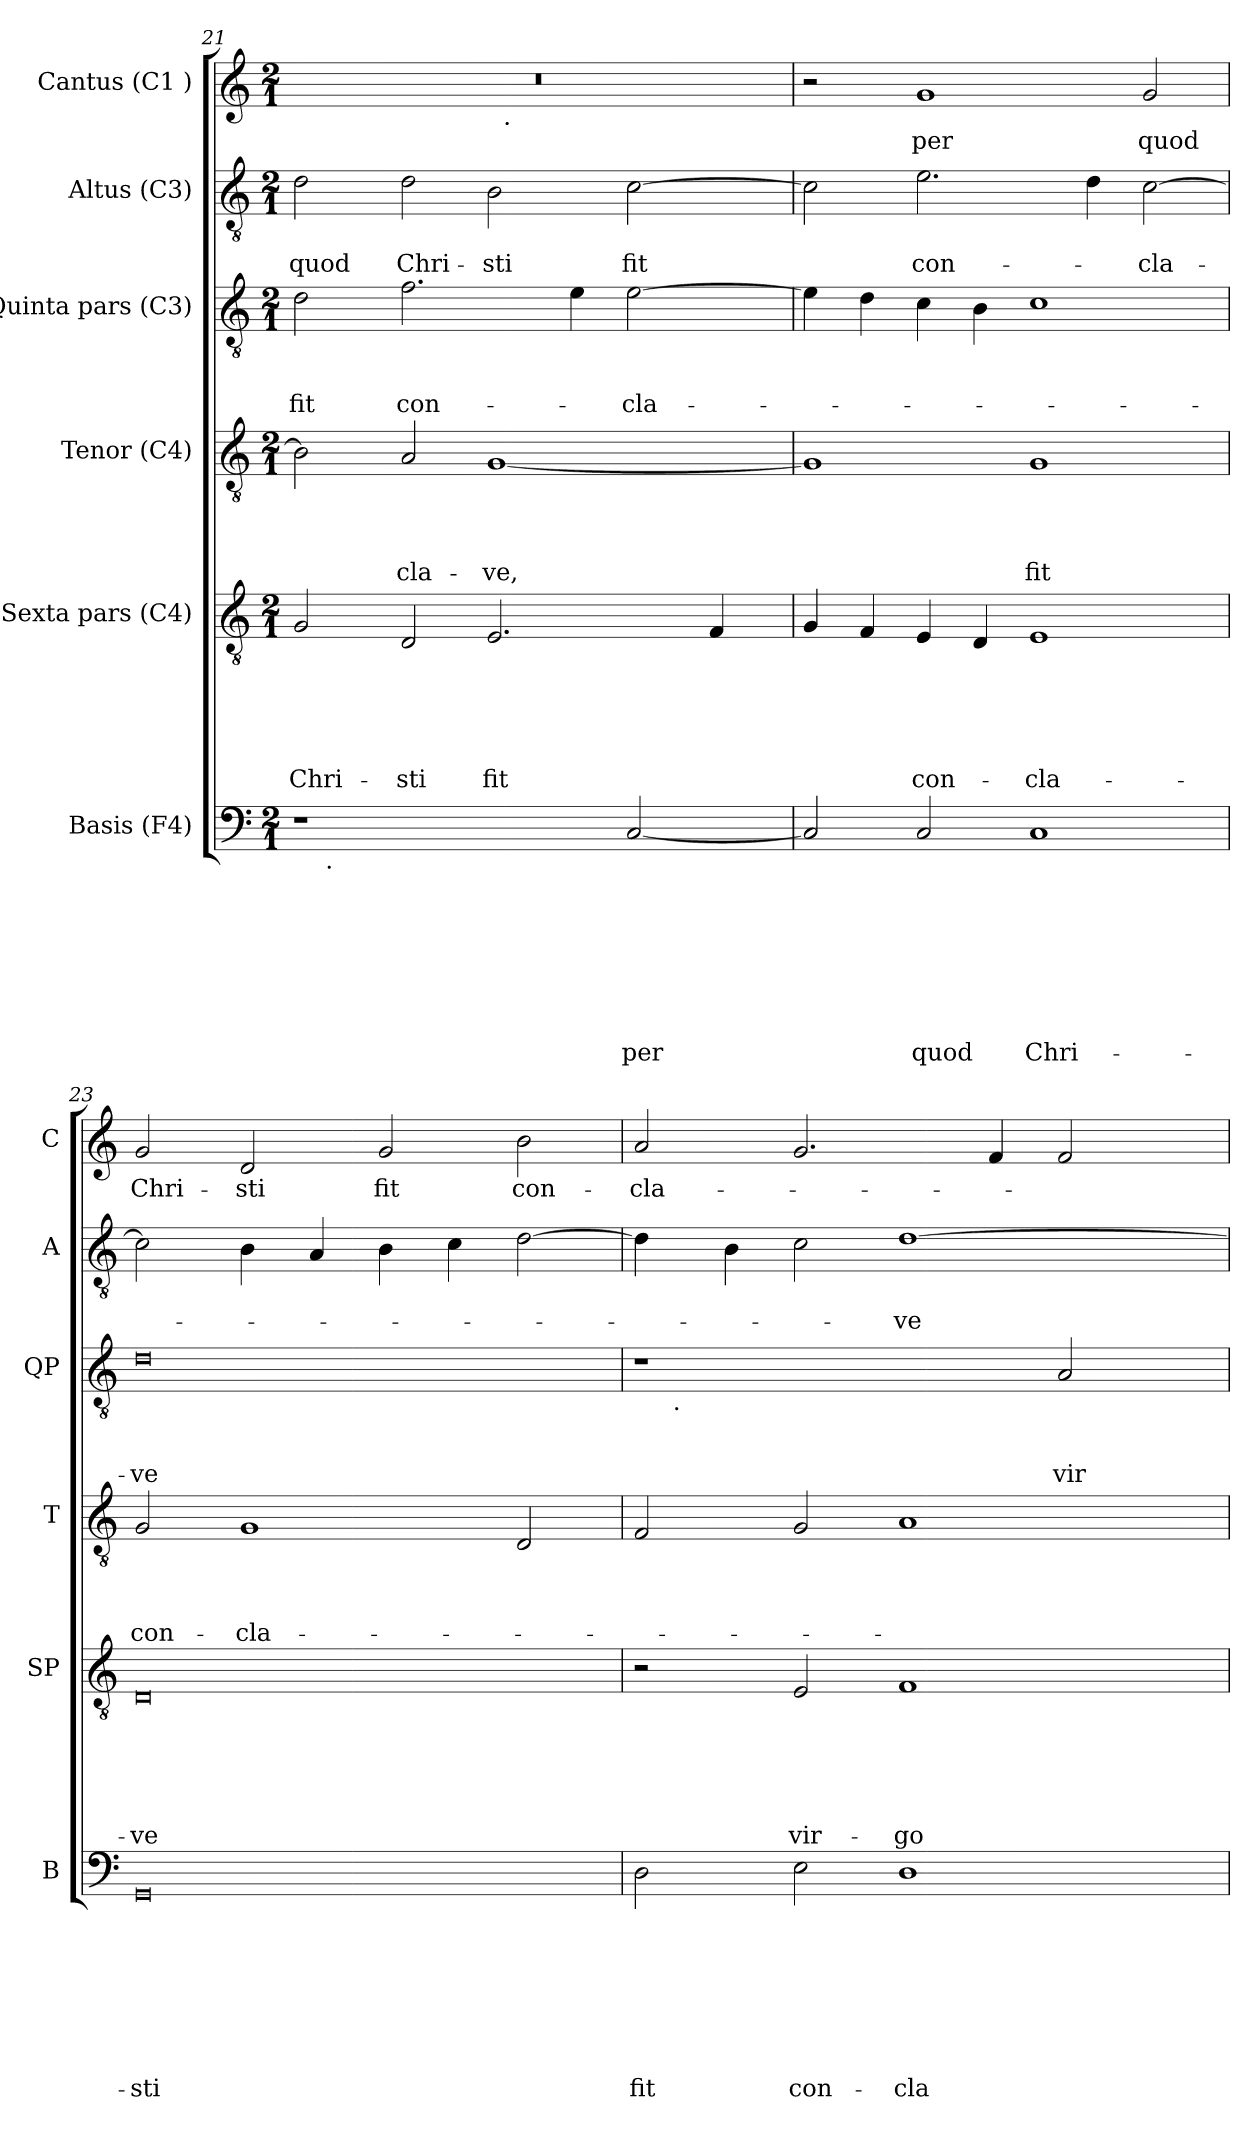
**kern	**text	**text	**text	**text	**text	**text	**text	**text	**kern	**text	**text	**text	**text	**text	**text	**kern	**text	**text	**text	**text	**kern	**text	**text	**text	**kern	**text	**text	**kern	**text
*part6	*part6	*part6	*part6	*part6	*part6	*part6	*part6	*part6	*part5	*part5	*part5	*part5	*part5	*part5	*part5	*part4	*part4	*part4	*part4	*part4	*part3	*part3	*part3	*part3	*part2	*part2	*part2	*part1	*part1
*staff6	*staff6	*staff6	*staff6	*staff6	*staff6	*staff6	*staff6	*staff6	*staff5	*staff5	*staff5	*staff5	*staff5	*staff5	*staff5	*staff4	*staff4	*staff4	*staff4	*staff4	*staff3	*staff3	*staff3	*staff3	*staff2	*staff2	*staff2	*staff1	*staff1
*I"Basis (F4)	*	*	*	*	*	*	*	*	*I"Sexta pars (C4)	*	*	*	*	*	*	*I"Tenor (C4)	*	*	*	*	*I"Quinta pars (C3)	*	*	*	*I"Altus (C3)	*	*	*I"Cantus (C1 )	*
*I'B	*	*	*	*	*	*	*	*	*I'SP	*	*	*	*	*	*	*I'T	*	*	*	*	*I'QP	*	*	*	*I'A	*	*	*I'C	*
!!LO:LB:g=z
*clefF4	*	*	*	*	*	*	*	*	*clefGv2	*	*	*	*	*	*	*clefGv2	*	*	*	*	*clefGv2	*	*	*	*clefGv2	*	*	*clefG2	*
*k[]	*	*	*	*	*	*	*	*	*k[]	*	*	*	*	*	*	*k[]	*	*	*	*	*k[]	*	*	*	*k[]	*	*	*k[]	*
*C:	*	*	*	*	*	*	*	*	*C:	*	*	*	*	*	*	*C:	*	*	*	*	*C:	*	*	*	*C:	*	*	*C:	*
*M2/1	*	*	*	*	*	*	*	*	*M2/1	*	*	*	*	*	*	*M2/1	*	*	*	*	*M2/1	*	*	*	*M2/1	*	*	*M2/1	*
=21	=21	=21	=21	=21	=21	=21	=21	=21	=21	=21	=21	=21	=21	=21	=21	=21	=21	=21	=21	=21	=21	=21	=21	=21	=21	=21	=21	=21	=21
!	!	!	!	!	!	!	!	!	!	!	!	!	!	!	!LO:LY:b	!	!	!	!	!	!	!	!	!LO:LY:b	!	!	!LO:LY:b	!	!
*^	*	*	*	*	*	*	*	*	*	*	*	*	*	*	*	*	*	*	*	*	*	*	*	*	*	*	*	*^	*
1r	16.ryy	.	.	.	.	.	.	.	.	2G/	.	.	.	.	.	Chri-	2B\]	.	.	.	.	2d\	.	.	fit	2d\	.	quod	0r	1ryy	.
!	!LO:TX:b:t=.	!	!	!	!	!	!	!	!	!	!	!	!	!	!	!	!	!	!	!	!	!	!	!	!	!	!	!	!	!	!
.	1ryy	.	.	.	.	.	.	.	.	.	.	.	.	.	.	.	.	.	.	.	.	.	.	.	.	.	.	.	.	.	.
!	!	!	!	!	!	!	!	!	!	!	!	!	!	!	!	!LO:LY:b	!	!	!	!	!LO:LY:b	!	!	!	!LO:LY:b	!	!	!LO:LY:b	!	!	!
.	.	.	.	.	.	.	.	.	.	2D/	.	.	.	.	.	-sti	2A/	.	.	.	-cla-	2.f\	.	.	con-	2d\	.	Chri-	.	.	.
!	!	!	!	!	!	!	!	!	!	!	!	!	!	!	!	!LO:LY:b	!	!	!	!	!LO:LY:b	!	!	!	!	!	!	!LO:LY:b	!	!	!
2ryy	.	.	.	.	.	.	.	.	.	2.E/	.	.	.	.	.	fit	[<1G	.	.	.	-ve,	.	.	.	.	2B\	.	-sti	.	32ryy	.
!	!	!	!	!	!	!	!	!	!	!	!	!	!	!	!	!	!	!	!	!	!	!	!	!	!	!	!	!	!	!LO:TX:b:t=.	!
.	.	.	.	.	.	.	.	.	.	.	.	.	.	.	.	.	.	.	.	.	.	.	.	.	.	.	.	.	.	2ryy	.
.	2ryy	.	.	.	.	.	.	.	.	.	.	.	.	.	.	.	.	.	.	.	.	.	.	.	.	.	.	.	.	.	.
.	.	.	.	.	.	.	.	.	.	.	.	.	.	.	.	.	.	.	.	.	.	4e\	.	.	.	.	.	.	.	.	.
!	!	!	!	!	!	!	!	!	!LO:LY:b	!	!	!	!	!	!	!	!	!	!	!	!	!	!	!	!LO:LY:b	!	!	!LO:LY:b	!	!	!
[<2C/	.	.	.	.	.	.	.	.	per	.	.	.	.	.	.	.	.	.	.	.	.	[>2e\	.	.	-cla-	[>2c\	.	fit	.	.	.
.	.	.	.	.	.	.	.	.	.	.	.	.	.	.	.	.	.	.	.	.	.	.	.	.	.	.	.	.	.	4...ryy	.
.	4ryy	.	.	.	.	.	.	.	.	.	.	.	.	.	.	.	.	.	.	.	.	.	.	.	.	.	.	.	.	.	.
.	.	.	.	.	.	.	.	.	.	4F/	.	.	.	.	.	.	.	.	.	.	.	.	.	.	.	.	.	.	.	.	.
.	8ryy	.	.	.	.	.	.	.	.	.	.	.	.	.	.	.	.	.	.	.	.	.	.	.	.	.	.	.	.	.	.
.	32ryy	.	.	.	.	.	.	.	.	.	.	.	.	.	.	.	.	.	.	.	.	.	.	.	.	.	.	.	.	.	.
*v	*v	*	*	*	*	*	*	*	*	*	*	*	*	*	*	*	*	*	*	*	*	*	*	*	*	*	*	*	*v	*v	*
=22	=22	=22	=22	=22	=22	=22	=22	=22	=22	=22	=22	=22	=22	=22	=22	=22	=22	=22	=22	=22	=22	=22	=22	=22	=22	=22	=22	=22	=22
2C/]	.	.	.	.	.	.	.	.	4G/	.	.	.	.	.	.	1G]	.	.	.	.	4e\]	.	.	.	2c\]	.	.	2r	.
.	.	.	.	.	.	.	.	.	4F/	.	.	.	.	.	.	.	.	.	.	.	4d\	.	.	.	.	.	.	.	.
!	!	!	!	!	!	!	!	!LO:LY:b	!	!	!	!	!	!	!LO:LY:b	!	!	!	!	!	!	!	!	!	!	!	!LO:LY:b	!	!LO:LY:b
2C/	.	.	.	.	.	.	.	quod	4E/	.	.	.	.	.	con-	.	.	.	.	.	4c\	.	.	.	2.e\	.	con-	1g	per
.	.	.	.	.	.	.	.	.	4D/	.	.	.	.	.	.	.	.	.	.	.	4B\	.	.	.	.	.	.	.	.
!	!	!	!	!	!	!	!	!LO:LY:b	!	!	!	!	!	!	!LO:LY:b	!	!	!	!	!LO:LY:b	!	!	!	!	!	!	!	!	!
1C	.	.	.	.	.	.	.	Chri-	1E	.	.	.	.	.	-cla-	1G	.	.	.	fit	1c	.	.	.	.	.	.	.	.
.	.	.	.	.	.	.	.	.	.	.	.	.	.	.	.	.	.	.	.	.	.	.	.	.	4d\	.	.	.	.
!	!	!	!	!	!	!	!	!	!	!	!	!	!	!	!	!	!	!	!	!	!	!	!	!	!	!	!LO:LY:b	!	!LO:LY:b
.	.	.	.	.	.	.	.	.	.	.	.	.	.	.	.	.	.	.	.	.	.	.	.	.	[>2c\	.	-cla-	2g/	quod
=23	=23	=23	=23	=23	=23	=23	=23	=23	=23	=23	=23	=23	=23	=23	=23	=23	=23	=23	=23	=23	=23	=23	=23	=23	=23	=23	=23	=23	=23
!	!	!	!	!	!	!	!	!LO:LY:b:rj	!	!	!	!	!	!	!LO:LY:b:rj	!	!	!	!	!LO:LY:b	!	!	!	!LO:LY:b:rj	!	!	!	!	!LO:LY:b
0GG	.	.	.	.	.	.	.	-sti	0D	.	.	.	.	.	-ve	2G/	.	.	.	con-	0d	.	.	-ve	2c\]	.	.	2g/	Chri-
!	!	!	!	!	!	!	!	!	!	!	!	!	!	!	!	!	!	!	!	!LO:LY:b	!	!	!	!	!	!	!	!	!LO:LY:b
.	.	.	.	.	.	.	.	.	.	.	.	.	.	.	.	1G	.	.	.	-cla-	.	.	.	.	4B\	.	.	2d/	-sti
.	.	.	.	.	.	.	.	.	.	.	.	.	.	.	.	.	.	.	.	.	.	.	.	.	4A/	.	.	.	.
!	!	!	!	!	!	!	!	!	!	!	!	!	!	!	!	!	!	!	!	!	!	!	!	!	!	!	!	!	!LO:LY:b
.	.	.	.	.	.	.	.	.	.	.	.	.	.	.	.	.	.	.	.	.	.	.	.	.	4B\	.	.	2g/	fit
.	.	.	.	.	.	.	.	.	.	.	.	.	.	.	.	.	.	.	.	.	.	.	.	.	4c\	.	.	.	.
!	!	!	!	!	!	!	!	!	!	!	!	!	!	!	!	!	!	!	!	!	!	!	!	!	!	!	!	!	!LO:LY:b
.	.	.	.	.	.	.	.	.	.	.	.	.	.	.	.	2D/	.	.	.	.	.	.	.	.	[>2d\	.	.	2b\	con-
=24	=24	=24	=24	=24	=24	=24	=24	=24	=24	=24	=24	=24	=24	=24	=24	=24	=24	=24	=24	=24	=24	=24	=24	=24	=24	=24	=24	=24	=24
!	!	!	!	!	!	!	!	!LO:LY:b	!	!	!	!	!	!	!	!	!	!	!	!	!	!	!	!	!	!	!	!	!LO:LY:b
*	*	*	*	*	*	*	*	*	*	*	*	*	*	*	*	*	*	*	*	*	*^	*	*	*	*	*	*	*	*
2D\	.	.	.	.	.	.	.	fit	2r	.	.	.	.	.	.	2F/	.	.	.	.	1r	16.ryy	.	.	.	4d\]	.	.	2a/	-cla-
!	!	!	!	!	!	!	!	!	!	!	!	!	!	!	!	!	!	!	!	!	!	!LO:TX:b:t=.	!	!	!	!	!	!	!	!
.	.	.	.	.	.	.	.	.	.	.	.	.	.	.	.	.	.	.	.	.	.	1ryy	.	.	.	.	.	.	.	.
.	.	.	.	.	.	.	.	.	.	.	.	.	.	.	.	.	.	.	.	.	.	.	.	.	.	4B\	.	.	.	.
!	!	!	!	!	!	!	!	!LO:LY:b	!	!	!	!	!	!	!LO:LY:b	!	!	!	!	!	!	!	!	!	!	!	!	!	!	!
2E\	.	.	.	.	.	.	.	con-	2E/	.	.	.	.	.	vir-	2G/	.	.	.	.	.	.	.	.	.	2c\	.	.	2.g/	.
!	!	!	!	!	!	!	!	!LO:LY:b	!	!	!	!	!	!	!LO:LY:b	!	!	!	!	!	!	!	!	!	!	!	!	!LO:LY:b	!	!
1D	.	.	.	.	.	.	.	-cla-	1F	.	.	.	.	.	-go	1A	.	.	.	.	2ryy	.	.	.	.	[>1d	.	-ve	.	.
.	.	.	.	.	.	.	.	.	.	.	.	.	.	.	.	.	.	.	.	.	.	2ryy	.	.	.	.	.	.	.	.
.	.	.	.	.	.	.	.	.	.	.	.	.	.	.	.	.	.	.	.	.	.	.	.	.	.	.	.	.	4f/	.
!	!	!	!	!	!	!	!	!	!	!	!	!	!	!	!	!	!	!	!	!	!	!	!	!	!LO:LY:b	!	!	!	!	!
.	.	.	.	.	.	.	.	.	.	.	.	.	.	.	.	.	.	.	.	.	2A/	.	.	.	vir-	.	.	.	2f/	.
.	.	.	.	.	.	.	.	.	.	.	.	.	.	.	.	.	.	.	.	.	.	4ryy	.	.	.	.	.	.	.	.
.	.	.	.	.	.	.	.	.	.	.	.	.	.	.	.	.	.	.	.	.	.	8ryy	.	.	.	.	.	.	.	.
.	.	.	.	.	.	.	.	.	.	.	.	.	.	.	.	.	.	.	.	.	.	32ryy	.	.	.	.	.	.	.	.
*	*	*	*	*	*	*	*	*	*	*	*	*	*	*	*	*	*	*	*	*	*v	*v	*	*	*	*	*	*	*	*
=	=	=	=	=	=	=	=	=	=	=	=	=	=	=	=	=	=	=	=	=	=	=	=	=	=	=	=	=	=
*-	*-	*-	*-	*-	*-	*-	*-	*-	*-	*-	*-	*-	*-	*-	*-	*-	*-	*-	*-	*-	*-	*-	*-	*-	*-	*-	*-	*-	*-
